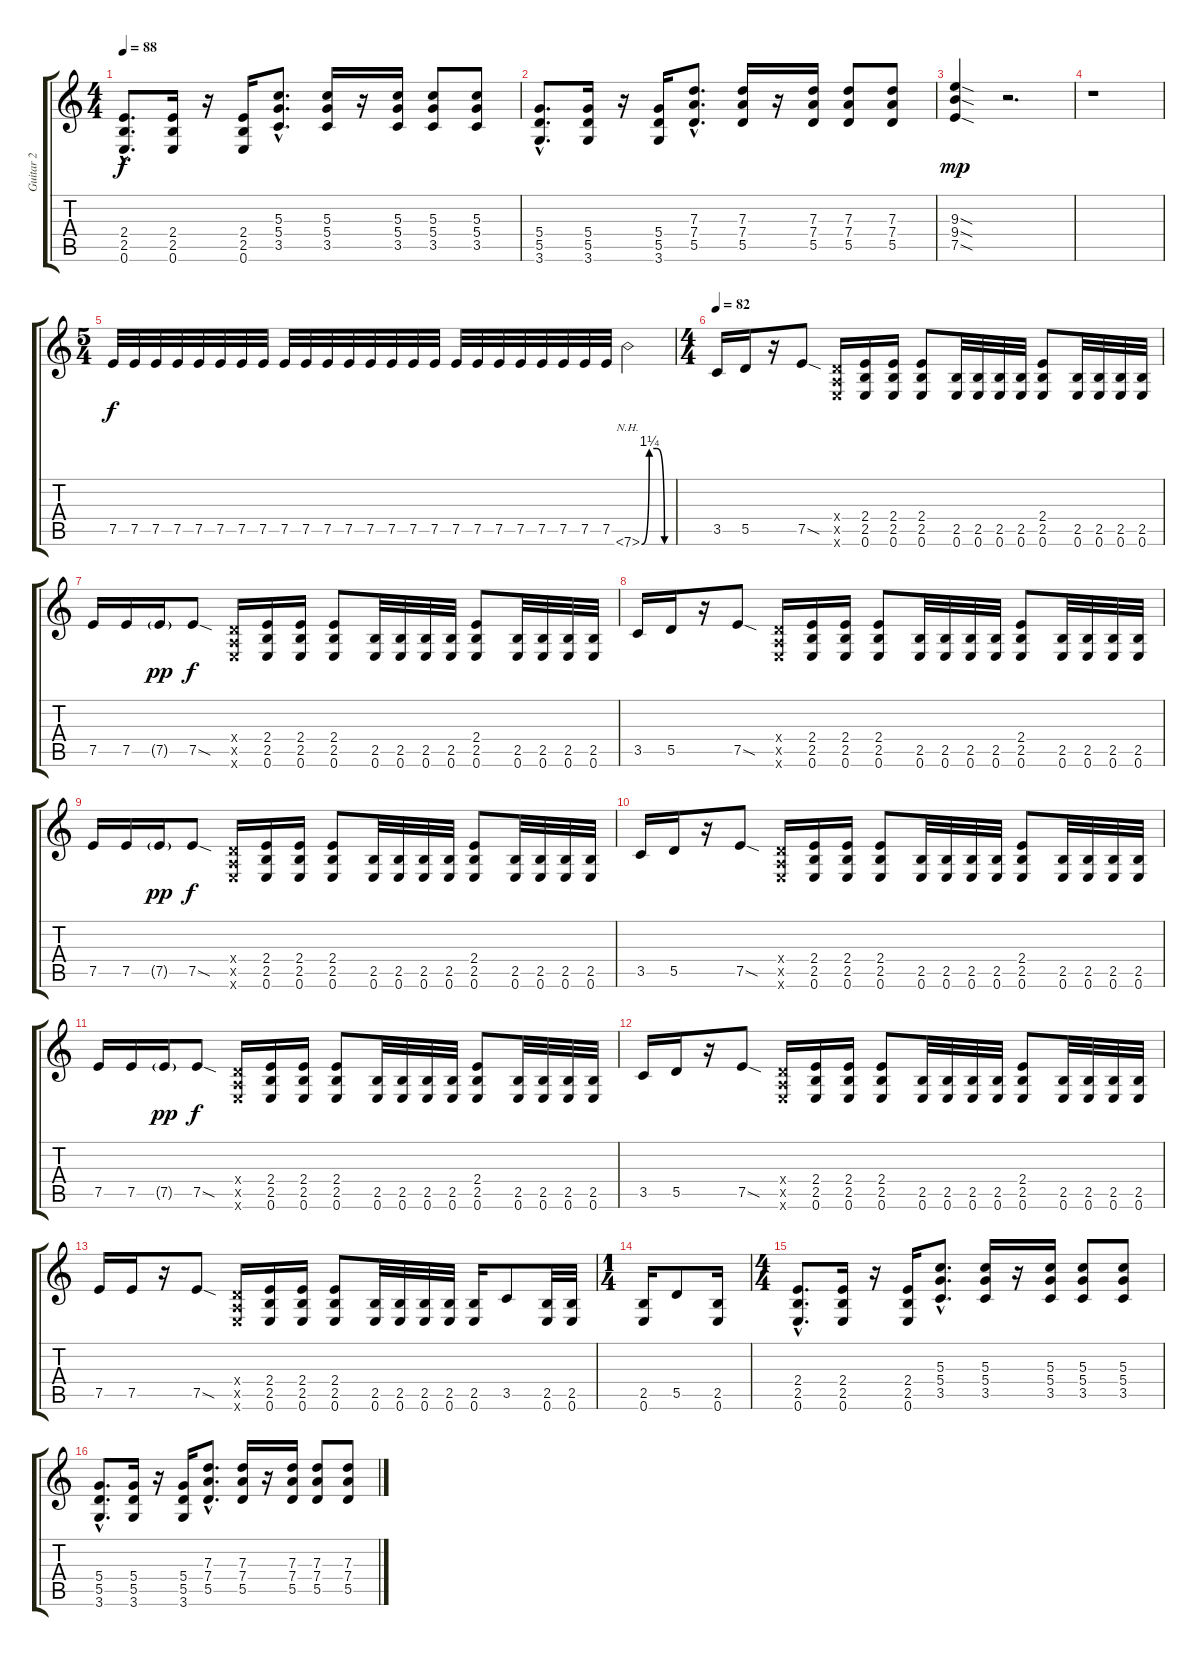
\track ("Guitar 2" "Guitar 2") {instrument distortionguitar}
\staff {score tabs}
\tuning (E4 B3 G3 D3 A2 E2) {hide}
\ts (4 4)
\tempo 88
\clef g2
\ks c
(2.4{hac} 2.5{hac} 0.6{hac}).8{d dy f} (2.4 2.5 0.6).16 r.16 (2.4 2.5 0.6).16 (5.3{hac} 5.4{hac} 3.5{hac}).8{d} (5.3 5.4 3.5).16 r.16 (5.3 5.4 3.5).16 (5.3 5.4 3.5).8 (5.3 5.4 3.5).8 |
(5.4{hac} 5.5{hac} 3.6{hac}).8{d} (5.4 5.5 3.6).16 r.16 (5.4 5.5 3.6).16 (7.3{hac} 7.4{hac} 5.5{hac}).8{d} (7.3 7.4 5.5).16 r.16 (7.3 7.4 5.5).16 (7.3 7.4 5.5).8 (7.3 7.4 5.5).8 |
(9.3{sod} 9.4{sod} 7.5{sod}).4{dy mp} r.2{d} |
r.1 |
\ts (5 4)
7.5.32{dy f} 7.5.32 7.5.32 7.5.32 7.5.32 7.5.32 7.5.32 7.5.32 7.5.32 7.5.32 7.5.32 7.5.32 7.5.32 7.5.32 7.5.32 7.5.32 7.5.32 7.5.32 7.5.32 7.5.32 7.5.32 7.5.32 7.5.32 7.5.32 7.6{be (custom 0 0 15 5 30 5 45 0 60 0) nh}.2 |
\ts (4 4)
\tempo 82
3.5.16 5.5.16 r.16 7.5{sod}.8 (0.4{x} 0.5{x} 0.6{x}).16 (2.4 2.5 0.6).16 (2.4 2.5 0.6).16 (2.4 2.5 0.6).8 (2.5 0.6).32 (2.5 0.6).32 (2.5 0.6).32 (2.5 0.6).32 (2.4 2.5 0.6).8 (2.5 0.6).32 (2.5 0.6).32 (2.5 0.6).32 (2.5 0.6).32 |
7.5.16 7.5.16 7.5{g}.16{dy pp} 7.5{sod}.8{dy f} (0.4{x} 0.5{x} 0.6{x}).16 (2.4 2.5 0.6).16 (2.4 2.5 0.6).16 (2.4 2.5 0.6).8 (2.5 0.6).32 (2.5 0.6).32 (2.5 0.6).32 (2.5 0.6).32 (2.4 2.5 0.6).8 (2.5 0.6).32 (2.5 0.6).32 (2.5 0.6).32 (2.5 0.6).32 |
3.5.16 5.5.16 r.16 7.5{sod}.8 (0.4{x} 0.5{x} 0.6{x}).16 (2.4 2.5 0.6).16 (2.4 2.5 0.6).16 (2.4 2.5 0.6).8 (2.5 0.6).32 (2.5 0.6).32 (2.5 0.6).32 (2.5 0.6).32 (2.4 2.5 0.6).8 (2.5 0.6).32 (2.5 0.6).32 (2.5 0.6).32 (2.5 0.6).32 |
7.5.16 7.5.16 7.5{g}.16{dy pp} 7.5{sod}.8{dy f} (0.4{x} 0.5{x} 0.6{x}).16 (2.4 2.5 0.6).16 (2.4 2.5 0.6).16 (2.4 2.5 0.6).8 (2.5 0.6).32 (2.5 0.6).32 (2.5 0.6).32 (2.5 0.6).32 (2.4 2.5 0.6).8 (2.5 0.6).32 (2.5 0.6).32 (2.5 0.6).32 (2.5 0.6).32 |
3.5.16 5.5.16 r.16 7.5{sod}.8 (0.4{x} 0.5{x} 0.6{x}).16 (2.4 2.5 0.6).16 (2.4 2.5 0.6).16 (2.4 2.5 0.6).8 (2.5 0.6).32 (2.5 0.6).32 (2.5 0.6).32 (2.5 0.6).32 (2.4 2.5 0.6).8 (2.5 0.6).32 (2.5 0.6).32 (2.5 0.6).32 (2.5 0.6).32 |
7.5.16 7.5.16 7.5{g}.16{dy pp} 7.5{sod}.8{dy f} (0.4{x} 0.5{x} 0.6{x}).16 (2.4 2.5 0.6).16 (2.4 2.5 0.6).16 (2.4 2.5 0.6).8 (2.5 0.6).32 (2.5 0.6).32 (2.5 0.6).32 (2.5 0.6).32 (2.4 2.5 0.6).8 (2.5 0.6).32 (2.5 0.6).32 (2.5 0.6).32 (2.5 0.6).32 |
3.5.16 5.5.16 r.16 7.5{sod}.8 (0.4{x} 0.5{x} 0.6{x}).16 (2.4 2.5 0.6).16 (2.4 2.5 0.6).16 (2.4 2.5 0.6).8 (2.5 0.6).32 (2.5 0.6).32 (2.5 0.6).32 (2.5 0.6).32 (2.4 2.5 0.6).8 (2.5 0.6).32 (2.5 0.6).32 (2.5 0.6).32 (2.5 0.6).32 |
7.5.16 7.5.16 r.16 7.5{sod}.8 (0.4{x} 0.5{x} 0.6{x}).16 (2.4 2.5 0.6).16 (2.4 2.5 0.6).16 (2.4 2.5 0.6).8 (2.5 0.6).32 (2.5 0.6).32 (2.5 0.6).32 (2.5 0.6).32 (2.5 0.6).16 3.5.8 (2.5 0.6).32 (2.5 0.6).32 |
\ts (1 4)
(2.5 0.6).16 5.5.8 (2.5 0.6).16 |
\ts (4 4)
(2.4{hac} 2.5{hac} 0.6{hac}).8{d} (2.4 2.5 0.6).16 r.16 (2.4 2.5 0.6).16 (5.3{hac} 5.4{hac} 3.5{hac}).8{d} (5.3 5.4 3.5).16 r.16 (5.3 5.4 3.5).16 (5.3 5.4 3.5).8 (5.3 5.4 3.5).8 |
(5.4{hac} 5.5{hac} 3.6{hac}).8{d} (5.4 5.5 3.6).16 r.16 (5.4 5.5 3.6).16 (7.3{hac} 7.4{hac} 5.5{hac}).8{d} (7.3 7.4 5.5).16 r.16 (7.3 7.4 5.5).16 (7.3 7.4 5.5).8 (7.3 7.4 5.5).8
